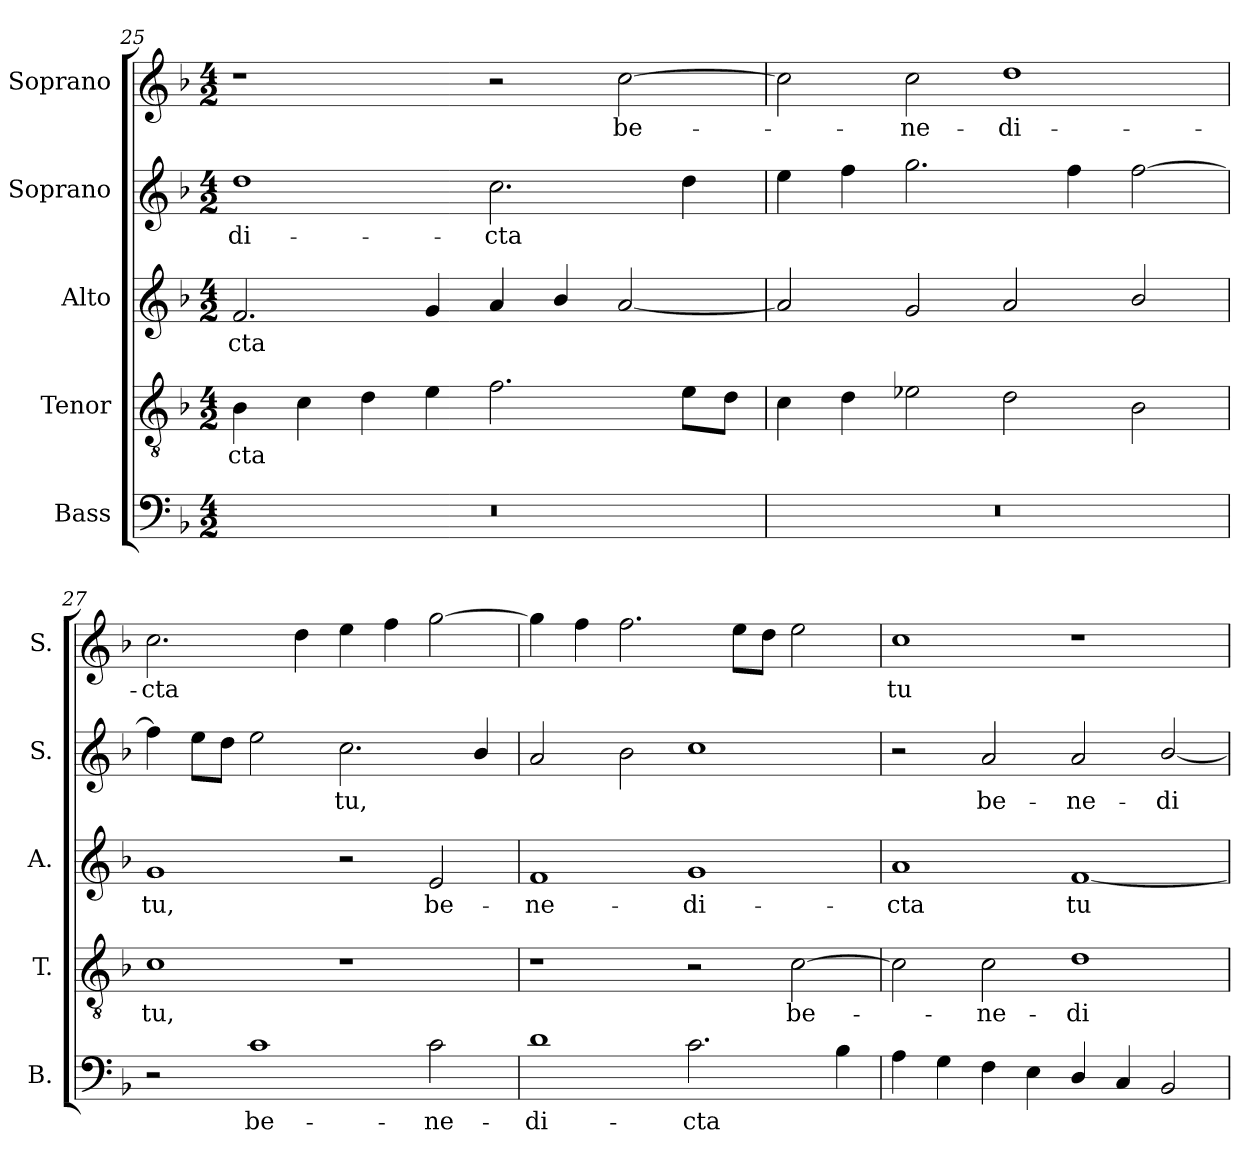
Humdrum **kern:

**kern	**text	**kern	**text	**kern	**text	**kern	**text	**kern	**text
*part5	*part5	*part4	*part4	*part3	*part3	*part2	*part2	*part1	*part1
*staff5	*staff5	*staff4	*staff4	*staff3	*staff3	*staff2	*staff2	*staff1	*staff1
*I"Bass	*	*I"Tenor	*	*I"Alto	*	*I"Soprano	*	*I"Soprano	*
*I'B.	*	*I'T.	*	*I'A.	*	*I'S.	*	*I'S.	*
!!LO:LB:g=z
*clefF4	*	*clefGv2	*	*clefG2	*	*clefG2	*	*clefG2	*
*	*	*ITrd7c12	*	*	*	*	*	*	*
*k[b-]	*	*k[b-]	*	*k[b-]	*	*k[b-]	*	*k[b-]	*
*F:	*	*F:	*	*F:	*	*F:	*	*F:	*
*M4/2	*	*M4/2	*	*M4/2	*	*M4/2	*	*M4/2	*
=25	=25	=25	=25	=25	=25	=25	=25	=25	=25
!LO:N:vis=1	!	!	!	!	!	!	!	!	!
!	!	!	!LO:LY:b:color=#000000	!	!	!	!	!	!
!	!	!	!	!	!LO:LY:b:color=#000000	!	!	!	!
!	!	!	!	!	!	!	!LO:LY:b:color=#000000	!	!
0r	.	4BB-i\	-cta	2.fi/	-cta	1ddi	-di-	1r	.
.	.	4Ci\	.	.	.	.	.	.	.
.	.	4Di\	.	.	.	.	.	.	.
.	.	4Ei\	.	4gi/	.	.	.	.	.
!	!	!	!	!	!	!	!LO:LY:b:color=#000000	!	!
.	.	2.Fi\	.	4ai/	.	2.cci\	-cta	2r	.
.	.	.	.	4b-i/	.	.	.	.	.
!	!	!	!	!	!	!	!	!	!LO:LY:b:color=#000000
.	.	.	.	[2ai/	.	.	.	[2cci\	be-
.	.	8Ei\L	.	.	.	4ddi\	.	.	.
.	.	8Di\J	.	.	.	.	.	.	.
=26	=26	=26	=26	=26	=26	=26	=26	=26	=26
!LO:N:vis=1	!	!	!	!	!	!	!	!	!
0r	.	4Ci\	.	2ai/]	.	4eei\	.	2cci\]	.
.	.	4Di\	.	.	.	4ffi\	.	.	.
!	!	!	!	!	!	!	!	!	!LO:LY:b:color=#000000
.	.	2E-Xi\	.	2gi/	.	2.ggi\	.	2cci\	-ne-
!	!	!	!	!	!	!	!	!	!LO:LY:b:color=#000000
.	.	2Di\	.	2ai/	.	.	.	1ddi	-di-
.	.	.	.	.	.	4ffi\	.	.	.
.	.	2BB-i\	.	2b-i/	.	[2ffi\	.	.	.
=27	=27	=27	=27	=27	=27	=27	=27	=27	=27
!	!	!	!LO:LY:b:color=#000000	!	!	!	!	!	!
!	!	!	!	!	!LO:LY:b:color=#000000	!	!	!	!
!	!	!	!	!	!	!	!	!	!LO:LY:b:color=#000000
2r	.	1Ci	tu,	1gi	tu,	4ffi\]	.	2.cci\	-cta
.	.	.	.	.	.	8eei\L	.	.	.
.	.	.	.	.	.	8ddi\J	.	.	.
!	!LO:LY:b:color=#000000	!	!	!	!	!	!	!	!
1ci	be-	.	.	.	.	2eei\	.	.	.
.	.	.	.	.	.	.	.	4ddi\	.
!	!	!	!	!	!	!	!LO:LY:b:color=#000000	!	!
.	.	1r	.	2r	.	2.cci\	tu,	4eei\	.
.	.	.	.	.	.	.	.	4ffi\	.
!	!LO:LY:b:color=#000000	!	!	!	!	!	!	!	!
!	!	!	!	!	!LO:LY:b:color=#000000	!	!	!	!
2ci\	-ne-	.	.	2ei/	be-	.	.	[2ggi\	.
.	.	.	.	.	.	4b-i/	.	.	.
=28	=28	=28	=28	=28	=28	=28	=28	=28	=28
!	!LO:LY:b:color=#000000	!	!	!	!	!	!	!	!
!	!	!	!	!	!LO:LY:b:color=#000000	!	!	!	!
1di	-di-	1r	.	1fi	-ne-	2ai/	.	4ggi\]	.
.	.	.	.	.	.	.	.	4ffi\	.
.	.	.	.	.	.	2b-i\	.	2.ffi\	.
!	!LO:LY:b:color=#000000	!	!	!	!	!	!	!	!
!	!	!	!	!	!LO:LY:b:color=#000000	!	!	!	!
2.ci\	-cta	2r	.	1gi	-di-	1cci	.	.	.
.	.	.	.	.	.	.	.	8eei\L	.
.	.	.	.	.	.	.	.	8ddi\J	.
!	!	!	!LO:LY:b:color=#000000	!	!	!	!	!	!
.	.	[2Ci\	be-	.	.	.	.	2eei\	.
4B-i\	.	.	.	.	.	.	.	.	.
=29	=29	=29	=29	=29	=29	=29	=29	=29	=29
!	!	!	!	!	!LO:LY:b:color=#000000	!	!	!	!
!	!	!	!	!	!	!	!	!	!LO:LY:b:color=#000000
4Ai\	.	2Ci\]	.	1ai	-cta	2r	.	1cci	tu
4Gi\	.	.	.	.	.	.	.	.	.
!	!	!	!LO:LY:b:color=#000000	!	!	!	!	!	!
!	!	!	!	!	!	!	!LO:LY:b:color=#000000	!	!
4Fi\	.	2Ci\	-ne-	.	.	2ai/	be-	.	.
4Ei\	.	.	.	.	.	.	.	.	.
!	!	!	!LO:LY:b:color=#000000	!	!	!	!	!	!
!	!	!	!	!	!LO:LY:b:color=#000000	!	!	!	!
!	!	!	!	!	!	!	!LO:LY:b:color=#000000	!	!
4Di/	.	1Di	-di-	[1fi	tu	2ai/	-ne-	1r	.
4Ci/	.	.	.	.	.	.	.	.	.
!	!	!	!	!	!	!	!LO:LY:b:color=#000000	!	!
2BB-i/	.	.	.	.	.	[2b-i/	-di-	.	.
=	=	=	=	=	=	=	=	=	=
*-	*-	*-	*-	*-	*-	*-	*-	*-	*-
